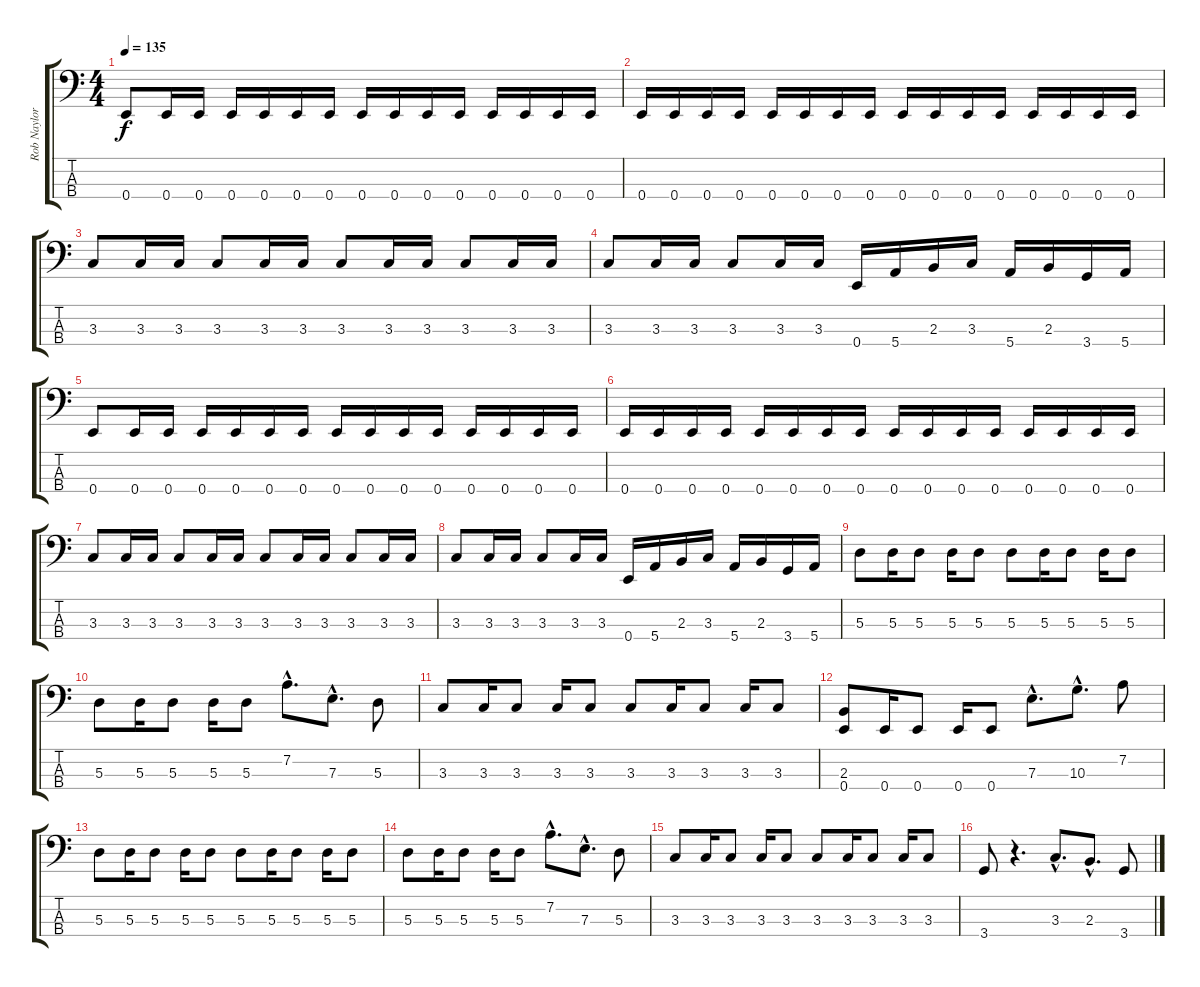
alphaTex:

\track ("Rob Naylor" "Rob Naylor") {instrument electricbassfinger}
\staff {score tabs}
\tuning (G2 D2 A1 E1) {hide}
\ts (4 4)
\tempo 135
\clef f4
\ks c
0.4.8{dy f} 0.4.16 0.4.16 0.4.16 0.4.16 0.4.16 0.4.16 0.4.16 0.4.16 0.4.16 0.4.16 0.4.16 0.4.16 0.4.16 0.4.16 |
0.4.16 0.4.16 0.4.16 0.4.16 0.4.16 0.4.16 0.4.16 0.4.16 0.4.16 0.4.16 0.4.16 0.4.16 0.4.16 0.4.16 0.4.16 0.4.16 |
3.3.8 3.3.16 3.3.16 3.3.8 3.3.16 3.3.16 3.3.8 3.3.16 3.3.16 3.3.8 3.3.16 3.3.16 |
3.3.8 3.3.16 3.3.16 3.3.8 3.3.16 3.3.16 0.4.16 5.4.16 2.3.16 3.3.16 5.4.16 2.3.16 3.4.16 5.4.16 |
0.4.8 0.4.16 0.4.16 0.4.16 0.4.16 0.4.16 0.4.16 0.4.16 0.4.16 0.4.16 0.4.16 0.4.16 0.4.16 0.4.16 0.4.16 |
0.4.16 0.4.16 0.4.16 0.4.16 0.4.16 0.4.16 0.4.16 0.4.16 0.4.16 0.4.16 0.4.16 0.4.16 0.4.16 0.4.16 0.4.16 0.4.16 |
3.3.8 3.3.16 3.3.16 3.3.8 3.3.16 3.3.16 3.3.8 3.3.16 3.3.16 3.3.8 3.3.16 3.3.16 |
3.3.8 3.3.16 3.3.16 3.3.8 3.3.16 3.3.16 0.4.16 5.4.16 2.3.16 3.3.16 5.4.16 2.3.16 3.4.16 5.4.16 |
5.3.8 5.3.16 5.3.8 5.3.16 5.3.8 5.3.8 5.3.16 5.3.8 5.3.16 5.3.8 |
5.3.8 5.3.16 5.3.8 5.3.16 5.3.8 7.2{hac}.8{d} 7.3{hac}.8{d} 5.3.8 |
3.3.8 3.3.16 3.3.8 3.3.16 3.3.8 3.3.8 3.3.16 3.3.8 3.3.16 3.3.8 |
(2.3 0.4).8 0.4.16 0.4.8 0.4.16 0.4.8 7.3{hac}.8{d} 10.3{hac}.8{d} 7.2.8 |
5.3.8 5.3.16 5.3.8 5.3.16 5.3.8 5.3.8 5.3.16 5.3.8 5.3.16 5.3.8 |
5.3.8 5.3.16 5.3.8 5.3.16 5.3.8 7.2{hac}.8{d} 7.3{hac}.8{d} 5.3.8 |
3.3.8 3.3.16 3.3.8 3.3.16 3.3.8 3.3.8 3.3.16 3.3.8 3.3.16 3.3.8 |
3.4.8 r.4{d} 3.3{hac}.8{d} 2.3{hac}.8{d} 3.4.8
